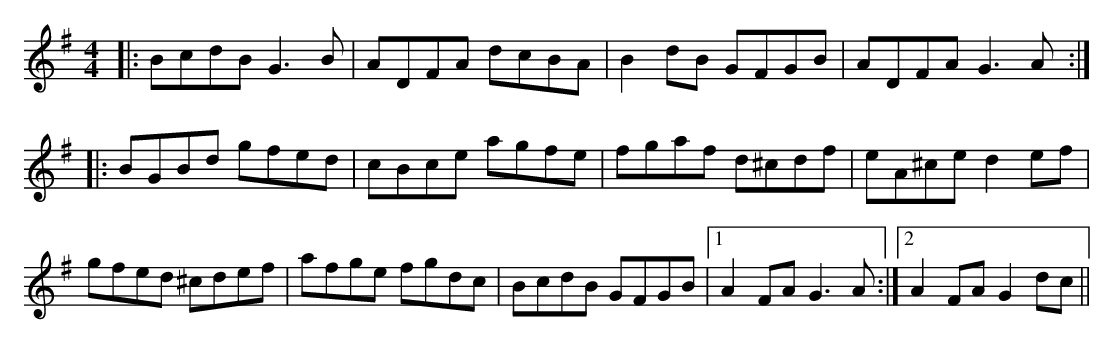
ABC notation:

X:1
M:4/4
K:G
|:BcdB G3B|ADFA dcBA|B2dB GFGB|ADFA G3A:|
|:BGBd gfed|cBce agfe|fgaf d^cdf|eA^ce d2ef|
gfed ^cdef|afge fgdc|BcdB GFGB|1 A2FA G3 A:|2 A2FA G2dc||
